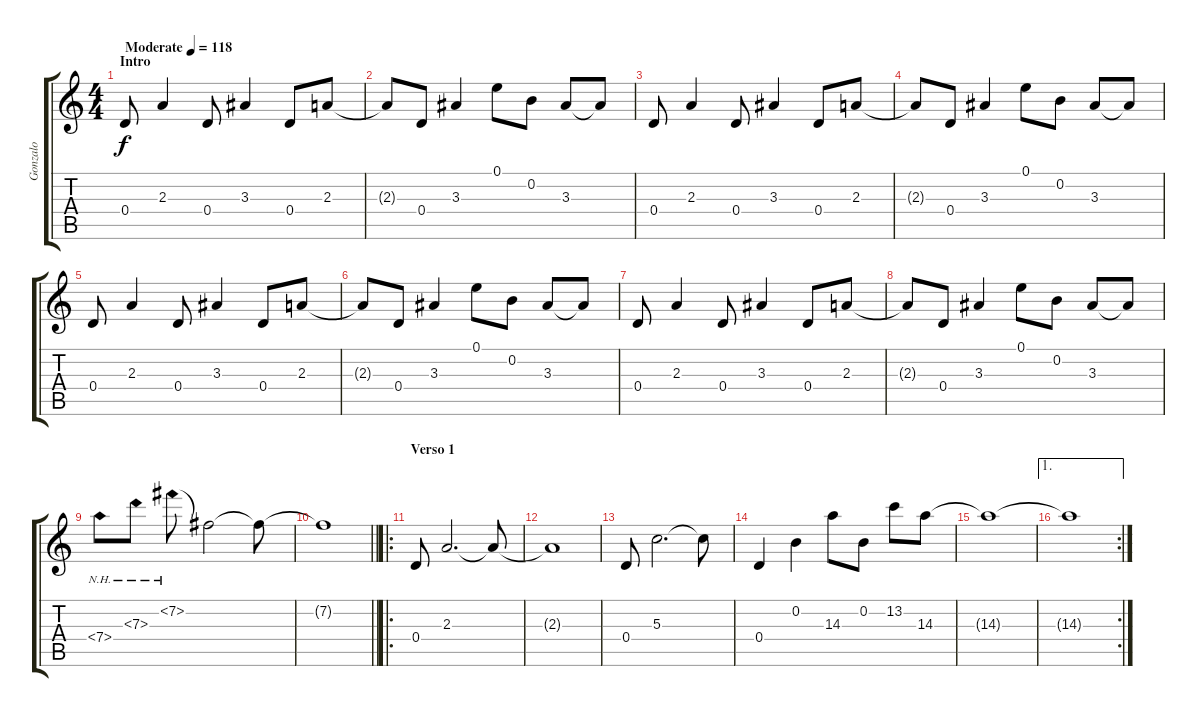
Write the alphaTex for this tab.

\track ("Gonzalo" "Gonzalo") {instrument distortionguitar}
\staff {score tabs}
\tuning (E4 B3 G3 D3 A2 E2) {hide}
\ts (4 4)
\section ("" "Intro")
\tempo (118 "Moderate")
\clef g2
\ks c
0.4.8{dy f instrument distortionguitar} 2.3.4 0.4.8 3.3.4 0.4.8 2.3.8 |
2.3{t}.8 0.4.8 3.3.4 0.1.8 0.2.8 3.3.8 3.3{t}.8 |
0.4.8 2.3.4 0.4.8 3.3.4 0.4.8 2.3.8 |
2.3{t}.8 0.4.8 3.3.4 0.1.8 0.2.8 3.3.8 3.3{t}.8 |
0.4.8 2.3.4 0.4.8 3.3.4 0.4.8 2.3.8 |
2.3{t}.8 0.4.8 3.3.4 0.1.8 0.2.8 3.3.8 3.3{t}.8 |
0.4.8 2.3.4 0.4.8 3.3.4 0.4.8 2.3.8 |
2.3{t}.8 0.4.8 3.3.4 0.1.8 0.2.8 3.3.8 3.3{t}.8 |
7.4{nh}.8 7.3{nh}.8 7.2{nh}.8 7.2{t}.2 7.2{t}.8 |
\barLineRight lightlight
7.2{t}.1 |
\ro
\section ("" "Verso 1")
0.4.8 2.3.2{d} 2.3{t}.8 |
2.3{t}.1 |
0.4.8 5.3.2{d} 5.3{t}.8 |
0.4.4 0.2.4 14.3.8 0.2.8 13.2.8 14.3.8 |
14.3{t}.1 |
\ae 1
\rc 2
14.3{t}.1
